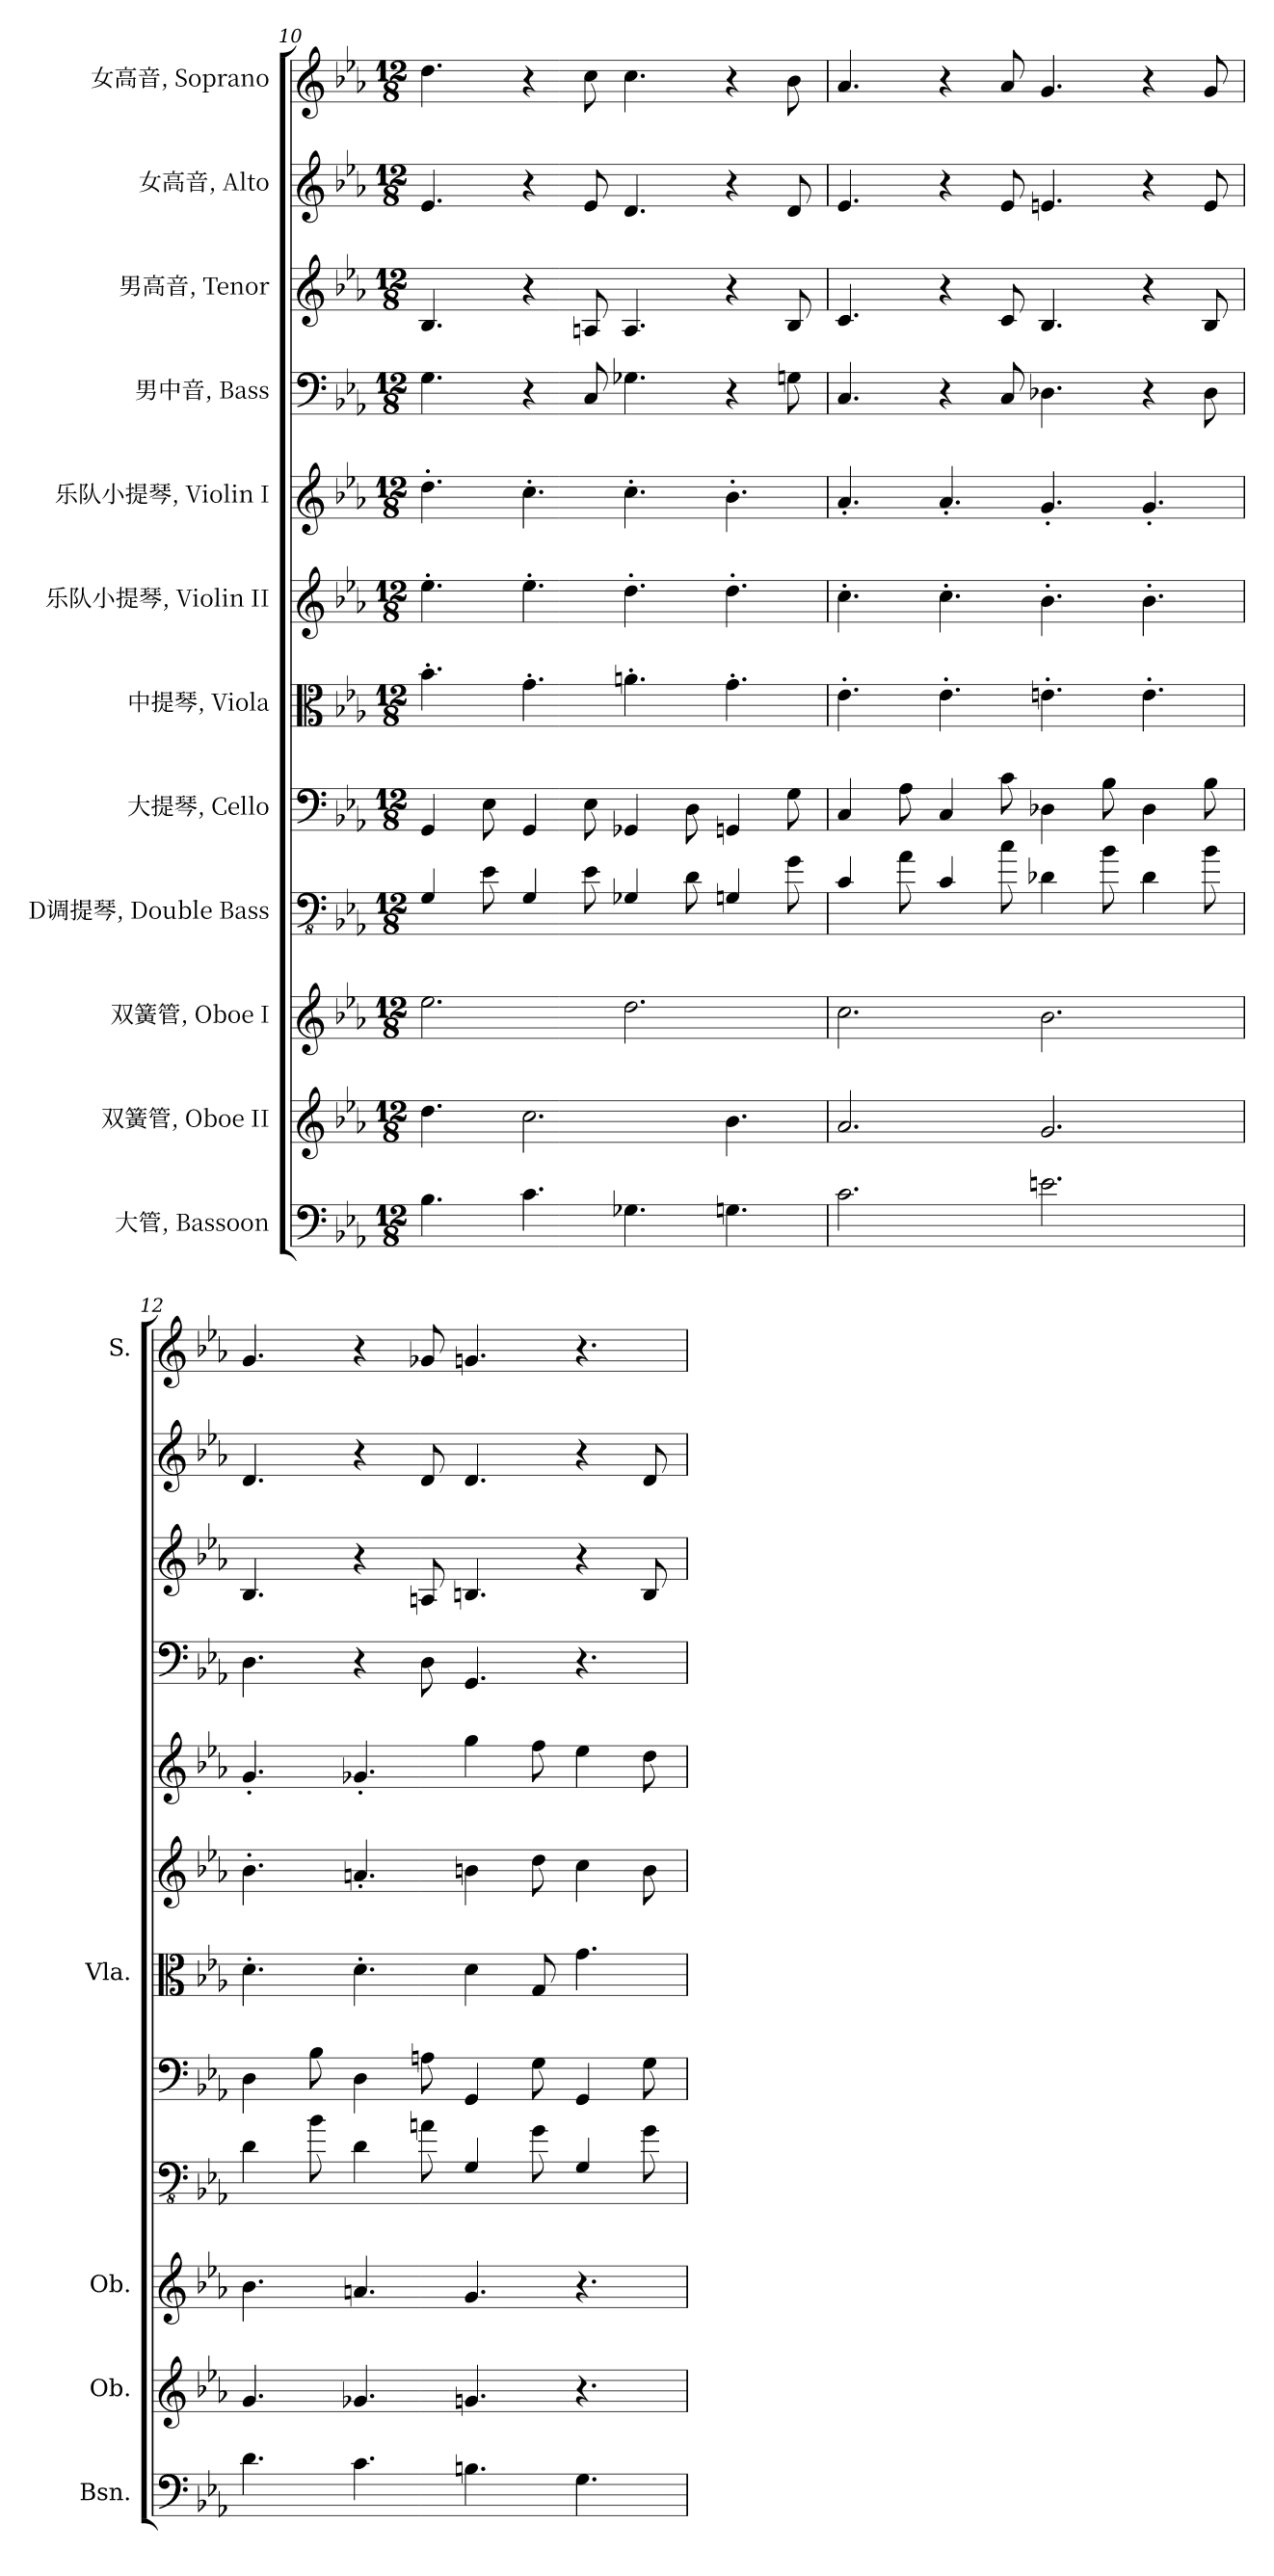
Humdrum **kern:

**kern	**kern	**kern	**kern	**kern	**kern	**kern	**kern	**kern	**kern	**kern	**kern
*part12	*part11	*part10	*part9	*part8	*part7	*part6	*part5	*part4	*part3	*part2	*part1
*staff12	*staff11	*staff10	*staff9	*staff8	*staff7	*staff6	*staff5	*staff4	*staff3	*staff2	*staff1
*I"大管, Bassoon	*I"双簧管, Oboe II	*I"双簧管, Oboe I	*I"D调提琴, Double Bass	*I"大提琴, Cello	*I"中提琴, Viola	*I"乐队小提琴, Violin II	*I"乐队小提琴, Violin I	*I"男中音, Bass	*I"男高音, Tenor	*I"女高音, Alto	*I"女高音, Soprano
*I'Bsn.	*I'Ob.	*I'Ob.	*	*	*I'Vla.	*	*	*	*	*	*I'S.
*clefF4	*clefG2	*clefG2	*clefFv4	*clefF4	*clefC3	*clefG2	*clefG2	*clefF4	*clefG2	*clefG2	*clefG2
*	*	*	*ITrd7c12	*	*	*	*	*	*	*	*
*k[b-e-a-]	*k[b-e-a-]	*k[b-e-a-]	*k[b-e-a-]	*k[b-e-a-]	*k[b-e-a-]	*k[b-e-a-]	*k[b-e-a-]	*k[b-e-a-]	*k[b-e-a-]	*k[b-e-a-]	*k[b-e-a-]
*M12/8	*M12/8	*M12/8	*M12/8	*M12/8	*M12/8	*M12/8	*M12/8	*M12/8	*M12/8	*M12/8	*M12/8
=10	=10	=10	=10	=10	=10	=10	=10	=10	=10	=10	=10
4.B-\	4.dd\	2.ee-\	4GGG/	4GG/	4.b-'\	4.ee-'\	4.dd'\	4.G\	4.B-/	4.e-/	4.dd\
.	.	.	8EE-\	8E-\	.	.	.	.	.	.	.
4.c\	2.cc\	.	4GGG/	4GG/	4.g'\	4.ee-'\	4.cc'\	4r	4r	4r	4r
.	.	.	8EE-\	8E-\	.	.	.	8C/	8An/	8e-/	8cc\
4.G-X\	.	2.dd\	4GGG-X/	4GG-X/	4.an'\	4.dd'\	4.cc'\	4.G-X\	4.A/	4.d/	4.cc\
.	.	.	8DD\	8D\	.	.	.	.	.	.	.
4.Gn\	4.b-\	.	4GGGn/	4GGn/	4.g'\	4.dd'\	4.b-'\	4r	4r	4r	4r
.	.	.	8GG\	8G\	.	.	.	8Gn\	8B-/	8d/	8b-\
=11	=11	=11	=11	=11	=11	=11	=11	=11	=11	=11	=11
2.c\	2.a-/	2.cc\	4CC/	4C/	4.e-'\	4.cc'\	4.a-'/	4.C/	4.c/	4.e-/	4.a-/
.	.	.	8AA-\	8A-\	.	.	.	.	.	.	.
.	.	.	4CC/	4C/	4.e-'\	4.cc'\	4.a-'/	4r	4r	4r	4r
.	.	.	8C\	8c\	.	.	.	8C/	8c/	8e-/	8a-/
2.en\	2.g/	2.b-\	4DD-X\	4D-X\	4.en'\	4.b-'\	4.g'/	4.D-X\	4.B-/	4.en/	4.g/
.	.	.	8BB-\	8B-\	.	.	.	.	.	.	.
.	.	.	4DD-\	4D-\	4.e'\	4.b-'\	4.g'/	4r	4r	4r	4r
.	.	.	8BB-\	8B-\	.	.	.	8D-\	8B-/	8e/	8g/
!!LO:PB:g=z
=12	=12	=12	=12	=12	=12	=12	=12	=12	=12	=12	=12
4.d\	4.g/	4.b-\	4DD\	4D\	4.d'\	4.b-'\	4.g'/	4.D\	4.B-/	4.d/	4.g/
.	.	.	8BB-\	8B-\	.	.	.	.	.	.	.
4.c\	4.g-X/	4.an/	4DD\	4D\	4.d'\	4.an'/	4.g-X'/	4r	4r	4r	4r
.	.	.	8AAn\	8An\	.	.	.	8D\	8An/	8d/	8g-X/
4.Bn\	4.gn/	4.g/	4GGG/	4GG/	4d\	4bn\	4gg\	4.GG/	4.Bn/	4.d/	4.gn/
.	.	.	8GG\	8G\	8G/	8dd\	8ff\	.	.	.	.
4.G\	4.r	4.r	4GGG/	4GG/	4.g\	4cc\	4ee-\	4.r	4r	4r	4.r
.	.	.	8GG\	8G\	.	8b\	8dd\	.	8B/	8d/	.
=	=	=	=	=	=	=	=	=	=	=	=
*-	*-	*-	*-	*-	*-	*-	*-	*-	*-	*-	*-
